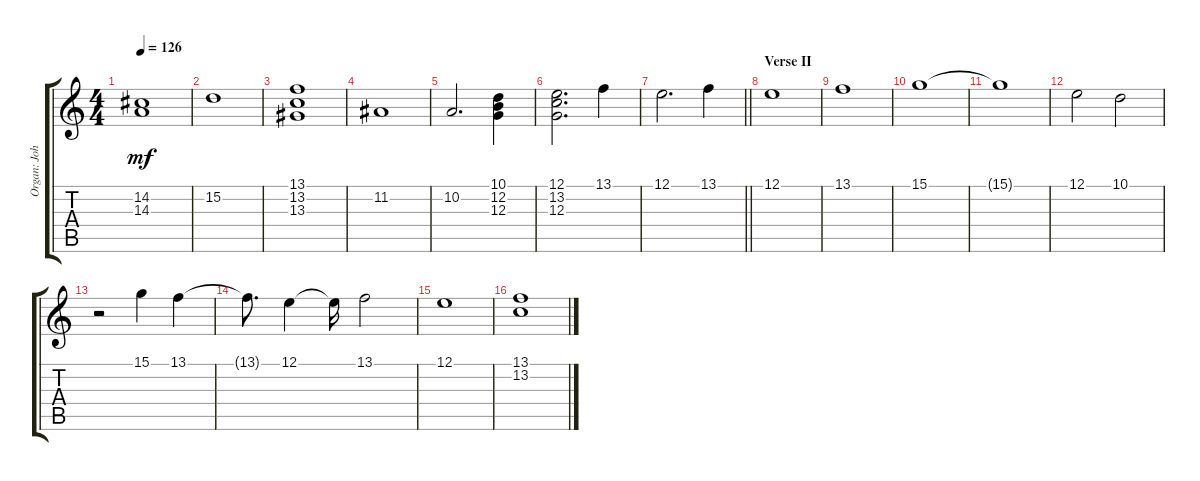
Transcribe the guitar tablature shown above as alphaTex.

\track ("Organ: John" "Organ: Joh") {instrument rockorgan}
\staff {score tabs}
\tuning (E4 B3 G3 D3 A2 E2) {hide}
\ts (4 4)
\tempo 126
\clef g2
\ks c
(14.2 14.3).1{dy mf} |
15.2.1 |
(13.1 13.2 13.3).1 |
11.2.1 |
10.2.2{d} (10.1 12.2 12.3).4 |
(12.1 13.2 12.3).2{d} 13.1.4 |
\barLineRight lightlight
12.1.2{d} 13.1.4 |
\section ("" "Verse II")
12.1.1 |
13.1.1 |
15.1.1 |
15.1{t}.1 |
12.1.2 10.1.2 |
r.2 15.1.4 13.1.4 |
13.1{t}.8{d} 12.1.4 12.1{t}.16 13.1.2 |
12.1.1 |
(13.1 13.2).1
